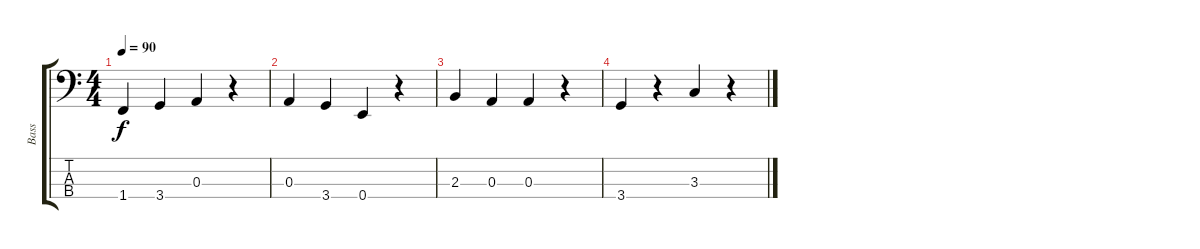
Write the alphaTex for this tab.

\track ("Bass" "Bass") {instrument electricbassfinger}
\staff {score tabs}
\tuning (G2 D2 A1 E1) {hide}
\ts (4 4)
\tempo 90
\clef f4
\ks c
1.4.4{dy f instrument electricbassfinger} 3.4.4 0.3.4 r.4 |
0.3.4 3.4.4 0.4.4 r.4 |
2.3.4 0.3.4 0.3.4 r.4 |
3.4.4 r.4 3.3.4 r.4
